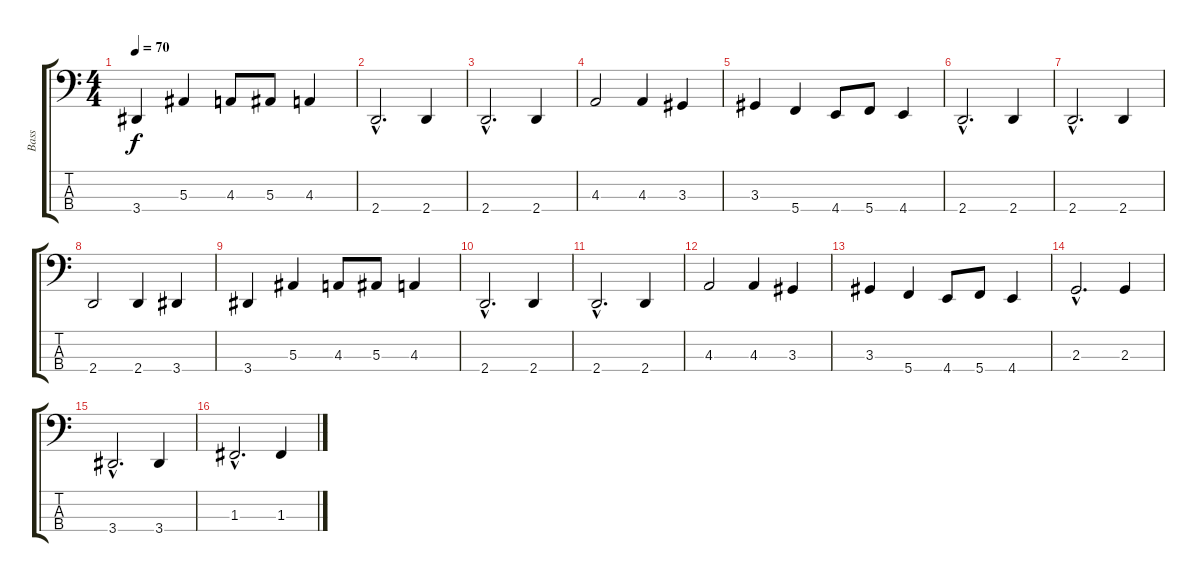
\track ("Bass" "Bass") {instrument electricbasspick}
\staff {score tabs}
\tuning (Eb2 Bb1 F1 C1) {hide}
\ts (4 4)
\tempo 70
\clef f4
\ks c
3.4.4{dy f} 5.3.4 4.3.8 5.3.8 4.3.4 |
2.4{hac}.2{d} 2.4.4 |
2.4{hac}.2{d} 2.4.4 |
4.3.2 4.3.4 3.3.4 |
3.3.4 5.4.4 4.4.8 5.4.8 4.4.4 |
2.4{hac}.2{d} 2.4.4 |
2.4{hac}.2{d} 2.4.4 |
2.4.2 2.4.4 3.4.4 |
3.4.4 5.3.4 4.3.8 5.3.8 4.3.4 |
2.4{hac}.2{d} 2.4.4 |
2.4{hac}.2{d} 2.4.4 |
4.3.2 4.3.4 3.3.4 |
3.3.4 5.4.4 4.4.8 5.4.8 4.4.4 |
2.3{hac}.2{d} 2.3.4 |
3.4{hac}.2{d} 3.4.4 |
1.3{hac}.2{d} 1.3.4
